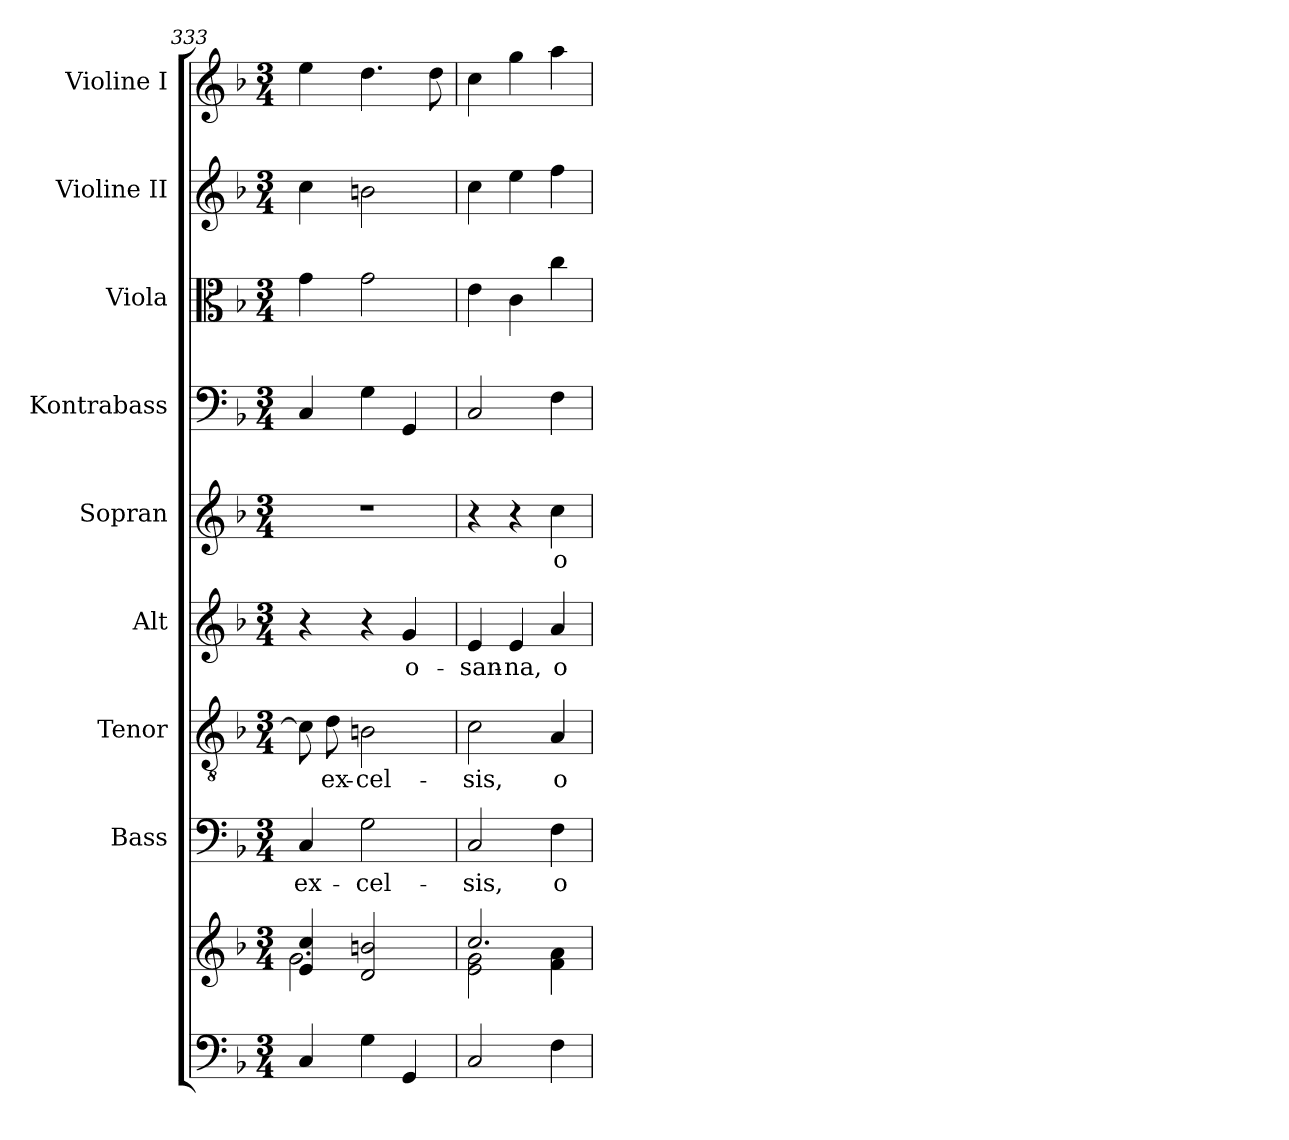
**kern	**kern	**kern	**text	**kern	**text	**kern	**text	**kern	**text	**kern	**kern	**kern	**kern
*part9	*part9	*part8	*part8	*part7	*part7	*part6	*part6	*part5	*part5	*part4	*part3	*part2	*part1
*staff10	*staff9	*staff8	*staff8	*staff7	*staff7	*staff6	*staff6	*staff5	*staff5	*staff4	*staff3	*staff2	*staff1
*	*	*I"Bass	*	*I"Tenor	*	*I"Alt	*	*I"Sopran	*	*I"Kontrabass	*I"Viola	*I"Violine II	*I"Violine I
*	*	*I'B.	*	*I'T.	*	*I'A.	*	*I'S.	*	*I'Kb.	*I'Vla.	*I'Vl. II	*I'Vl. I
*clefF4	*clefG2	*clefF4	*	*clefGv2	*	*clefG2	*	*clefG2	*	*clefF4	*clefC3	*clefG2	*clefG2
*	*	*	*	*	*	*	*	*	*	*ITrd7c12	*	*	*
*k[b-]	*k[b-]	*k[b-]	*	*k[b-]	*	*k[b-]	*	*k[b-]	*	*k[b-]	*k[b-]	*k[b-]	*k[b-]
*F:	*F:	*F:	*	*F:	*	*F:	*	*F:	*	*F:	*F:	*F:	*F:
*M3/4	*M3/4	*M3/4	*	*M3/4	*	*M3/4	*	*M3/4	*	*M3/4	*M3/4	*M3/4	*M3/4
=333	=333	=333	=333	=333	=333	=333	=333	=333	=333	=333	=333	=333	=333
*	*^	*	*	*	*	*	*	*	*	*	*	*	*
!	!	!	!	!LO:LY:b	!	!	!	!	!	!	!	!	!	!
4C/	4e/ 4cc/	2.g\	4C/	ex-	8c\]	.	4r	.	2.r	.	4CC/	4g\	4cc\	4ee\
!	!	!	!	!	!	!LO:LY:b	!	!	!	!	!	!	!	!
.	.	.	.	.	8d\	ex-	.	.	.	.	.	.	.	.
!	!	!	!	!LO:LY:b	!	!LO:LY:b	!	!	!	!	!	!	!	!
4G\	2d/ 2bn/	.	2G\	-cel-	2Bn\	-cel-	4r	.	.	.	4GG\	2g\	2bn\	4.dd\
!	!	!	!	!	!	!	!	!LO:LY:b	!	!	!	!	!	!
4GG/	.	.	.	.	.	.	4g/	o-	.	.	4GGG/	.	.	.
.	.	.	.	.	.	.	.	.	.	.	.	.	.	8dd\
=334	=334	=334	=334	=334	=334	=334	=334	=334	=334	=334	=334	=334	=334	=334
!	!	!	!	!LO:LY:b	!	!LO:LY:b	!	!LO:LY:b	!	!	!	!	!	!
2C/	2.cc/	2e\ 2g\	2C/	-sis,	2c\	-sis,	4e/	-san-	4r	.	2CC/	4e\	4cc\	4cc\
!	!	!	!	!	!	!	!	!LO:LY:b	!	!	!	!	!	!
.	.	.	.	.	.	.	4e/	-na,	4r	.	.	4c\	4ee\	4gg\
!	!	!	!	!LO:LY:b	!	!LO:LY:b	!	!LO:LY:b	!	!LO:LY:b	!	!	!	!
4F\	.	4f\ 4a\	4F\	o-	4A/	o-	4a/	o-	4cc\	o-	4FF\	4cc\	4ff\	4aa\
*	*v	*v	*	*	*	*	*	*	*	*	*	*	*	*
=	=	=	=	=	=	=	=	=	=	=	=	=	=
*-	*-	*-	*-	*-	*-	*-	*-	*-	*-	*-	*-	*-	*-
